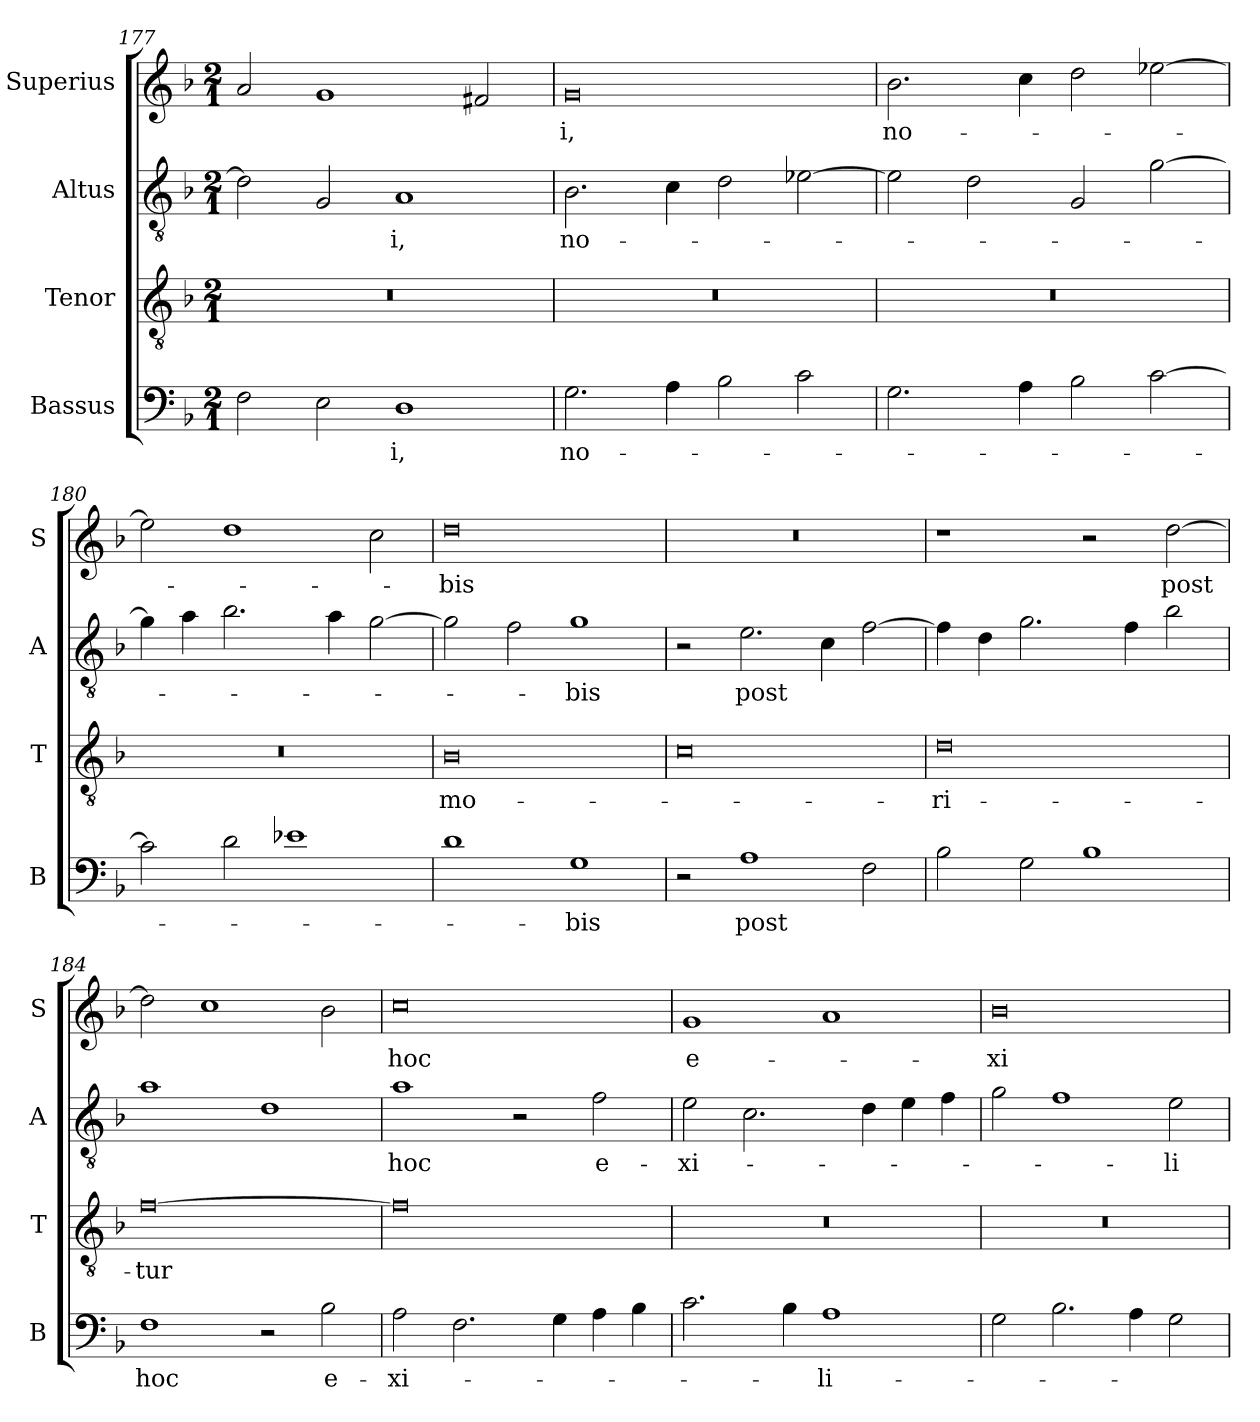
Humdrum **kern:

**kern	**text	**kern	**text	**kern	**text	**kern	**text
*part4	*part4	*part3	*part3	*part2	*part2	*part1	*part1
*staff4	*staff4	*staff3	*staff3	*staff2	*staff2	*staff1	*staff1
*I"Bassus	*	*I"Tenor	*	*I"Altus	*	*I"Superius	*
*I'B	*	*I'T	*	*I'A	*	*I'S	*
*clefF4	*	*clefGv2	*	*clefGv2	*	*clefG2	*
*k[b-]	*	*k[b-]	*	*k[b-]	*	*k[b-]	*
*F:	*	*F:	*	*F:	*	*F:	*
*M2/1	*	*M2/1	*	*M2/1	*	*M2/1	*
=177	=177	=177	=177	=177	=177	=177	=177
2F	.	0r	.	2d]	.	2a	.
2E	.	.	.	2G	.	1g	.
1D	-i,	.	.	1A	-i,	.	.
.	.	.	.	.	.	2f#X	.
=178	=178	=178	=178	=178	=178	=178	=178
2.G	no-	0r	.	2.B-	no-	0g	-i,
4A	.	.	.	4c	.	.	.
2B-	.	.	.	2d	.	.	.
2c	.	.	.	[2e-X	.	.	.
=179	=179	=179	=179	=179	=179	=179	=179
2.G	.	0r	.	2e-]	.	2.b-	no-
.	.	.	.	2d	.	.	.
4A	.	.	.	.	.	4cc	.
2B-	.	.	.	2G	.	2dd	.
[2c	.	.	.	[2g	.	[2ee-X	.
=180	=180	=180	=180	=180	=180	=180	=180
2c]	.	0r	.	4g]	.	2ee-]	.
.	.	.	.	4a	.	.	.
2d	.	.	.	2.b-	.	1dd	.
1e-X	.	.	.	.	.	.	.
.	.	.	.	4a	.	.	.
.	.	.	.	[2g	.	2cc	.
=181	=181	=181	=181	=181	=181	=181	=181
1d	.	0B-	mo-	2g]	.	0dd	-bis
.	.	.	.	2f	.	.	.
1G	-bis	.	.	1g	-bis	.	.
=182	=182	=182	=182	=182	=182	=182	=182
2r	.	0c	.	2r	.	0r	.
1A	post	.	.	2.e	post	.	.
.	.	.	.	4c	.	.	.
2F	.	.	.	[2f	.	.	.
=183	=183	=183	=183	=183	=183	=183	=183
2B-	.	0d	-ri-	4f]	.	1r	.
.	.	.	.	4d	.	.	.
2G	.	.	.	2.g	.	.	.
1B-	.	.	.	.	.	2r	.
.	.	.	.	4f	.	.	.
.	.	.	.	2b-	.	[2dd	post
=184	=184	=184	=184	=184	=184	=184	=184
1F	hoc	[0f	-tur	1a	.	2dd]	.
.	.	.	.	.	.	1cc	.
2r	.	.	.	1d	.	.	.
2B-	e-	.	.	.	.	2b-	.
=185	=185	=185	=185	=185	=185	=185	=185
2A	-xi-	0f]	.	1a	hoc	0cc	hoc
2.F	.	.	.	.	.	.	.
.	.	.	.	2r	.	.	.
4G	.	.	.	.	.	.	.
4A	.	.	.	2f	e-	.	.
4B-	.	.	.	.	.	.	.
=186	=186	=186	=186	=186	=186	=186	=186
2.c	.	0r	.	2e	-xi-	1g	e-
.	.	.	.	2.c	.	.	.
4B-	.	.	.	.	.	.	.
1A	-li-	.	.	.	.	1a	.
.	.	.	.	4d	.	.	.
.	.	.	.	4e	.	.	.
.	.	.	.	4f	.	.	.
=187	=187	=187	=187	=187	=187	=187	=187
2G	.	0r	.	2g	.	0b-	-xi-
2.B-	.	.	.	1f	.	.	.
4A	.	.	.	.	.	.	.
2G	.	.	.	2e	-li-	.	.
=	=	=	=	=	=	=	=
*-	*-	*-	*-	*-	*-	*-	*-
